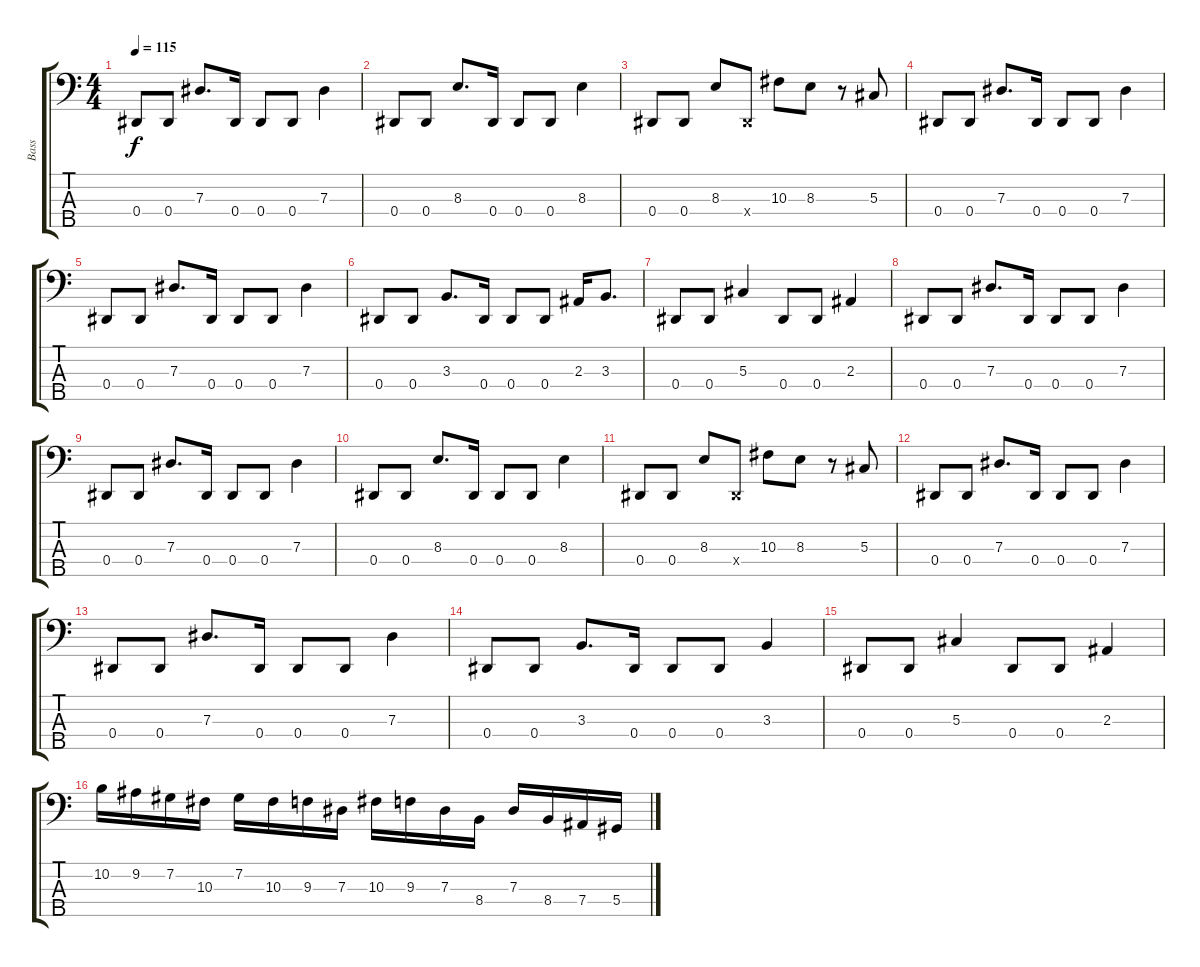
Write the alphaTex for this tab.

\track ("Bass" "Bass") {instrument electricbasspick}
\staff {score tabs}
\tuning (Gb2 Db2 Ab1 Eb1 Bb0) {hide}
\ts (4 4)
\tempo 115
\clef f4
\ks c
0.4.8{dy f} 0.4.8 7.3.8{d} 0.4.16 0.4.8 0.4.8 7.3.4 |
0.4.8 0.4.8 8.3.8{d} 0.4.16 0.4.8 0.4.8 8.3.4 |
0.4.8 0.4.8 8.3.8 0.4{x}.8 10.3.8 8.3.8 r.8 5.3.8 |
0.4.8 0.4.8 7.3.8{d} 0.4.16 0.4.8 0.4.8 7.3.4 |
0.4.8 0.4.8 7.3.8{d} 0.4.16 0.4.8 0.4.8 7.3.4 |
0.4.8 0.4.8 3.3.8{d} 0.4.16 0.4.8 0.4.8 2.3.16 3.3.8{d} |
0.4.8 0.4.8 5.3.4 0.4.8 0.4.8 2.3.4 |
0.4.8 0.4.8 7.3.8{d} 0.4.16 0.4.8 0.4.8 7.3.4 |
0.4.8 0.4.8 7.3.8{d} 0.4.16 0.4.8 0.4.8 7.3.4 |
0.4.8 0.4.8 8.3.8{d} 0.4.16 0.4.8 0.4.8 8.3.4 |
0.4.8 0.4.8 8.3.8 0.4{x}.8 10.3.8 8.3.8 r.8 5.3.8 |
0.4.8 0.4.8 7.3.8{d} 0.4.16 0.4.8 0.4.8 7.3.4 |
0.4.8 0.4.8 7.3.8{d} 0.4.16 0.4.8 0.4.8 7.3.4 |
0.4.8 0.4.8 3.3.8{d} 0.4.16 0.4.8 0.4.8 3.3.4 |
0.4.8 0.4.8 5.3.4 0.4.8 0.4.8 2.3.4 |
10.2.16 9.2.16 7.2.16 10.3.16 7.2.16 10.3.16 9.3.16 7.3.16 10.3.16 9.3.16 7.3.16 8.4.16 7.3.16 8.4.16 7.4.16 5.4.16
